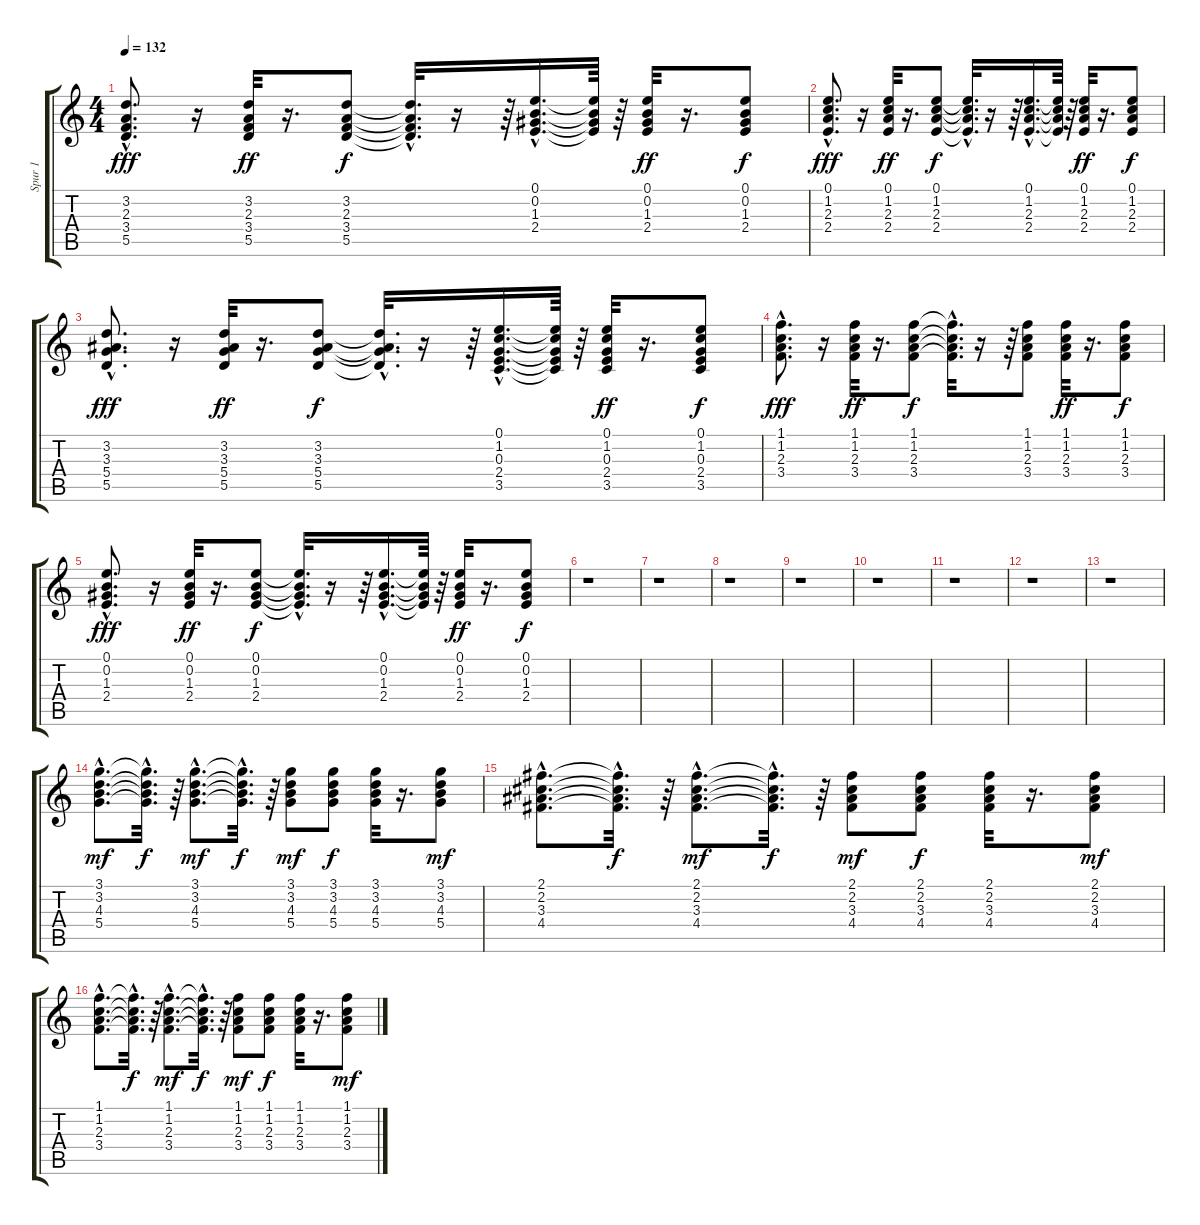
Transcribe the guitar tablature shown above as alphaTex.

\track ("Spur 1" "Spur 1") {instrument acousticguitarsteel}
\staff {score tabs}
\tuning (E4 B3 G3 D3 A2 E2) {hide}
\ts (4 4)
\tempo 132
\clef g2
\ks c
(3.2{hac} 2.3{hac} 3.4{hac} 5.5{hac}).8{d dy fff} r.16 (3.2 2.3 3.4 5.5).32{dy ff} r.16{d} (3.2 2.3 3.4 5.5).8{dy f} (3.2{hac t} 2.3{hac t} 3.4{hac t} 5.5{hac t}).32{d} r.16 r.64 (0.1{hac} 0.2{hac} 1.3{hac} 2.4{hac}).16{d} (0.1{t} 0.2{t} 1.3{t} 2.4{t}).64 r.64 (0.1 0.2 1.3 2.4).32{dy ff} r.16{d} (0.1 0.2 1.3 2.4).8{dy f} |
(0.1{hac} 1.2{hac} 2.3{hac} 2.4{hac}).8{d dy fff} r.16 (0.1 1.2 2.3 2.4).32{dy ff} r.16{d} (0.1 1.2 2.3 2.4).8{dy f} (0.1{hac t} 1.2{hac t} 2.3{hac t} 2.4{hac t}).32{d} r.16 r.64 (0.1{hac} 1.2{hac} 2.3{hac} 2.4{hac}).16{d} (0.1{t} 1.2{t} 2.3{t} 2.4{t}).64 r.64 (0.1 1.2 2.3 2.4).32{dy ff} r.16{d} (0.1 1.2 2.3 2.4).8{dy f} |
(3.2{hac} 3.3{hac} 5.4{hac} 5.5{hac}).8{d dy fff} r.16 (3.2 3.3 5.4 5.5).32{dy ff} r.16{d} (3.2 3.3 5.4 5.5).8{dy f} (3.2{hac t} 3.3{hac t} 5.4{hac t} 5.5{hac t}).32{d} r.16 r.64 (0.1{hac} 1.2{hac} 0.3{hac} 2.4{hac} 3.5{hac}).16{d} (0.1{t} 1.2{t} 0.3{t} 2.4{t} 3.5{t}).64 r.64 (0.1 1.2 0.3 2.4 3.5).32{dy ff} r.16{d} (0.1 1.2 0.3 2.4 3.5).8{dy f} |
(1.1{hac} 1.2{hac} 2.3{hac} 3.4{hac}).8{d dy fff} r.16 (1.1 1.2 2.3 3.4).32{dy ff} r.16{d} (1.1 1.2 2.3 3.4).8{dy f} (1.1{hac t} 1.2{hac t} 2.3{hac t} 3.4{hac t}).32{d} r.16 r.64 (1.1 1.2 2.3 3.4).8 (1.1 1.2 2.3 3.4).32{dy ff} r.16{d} (1.1 1.2 2.3 3.4).8{dy f} |
(0.1{hac} 0.2{hac} 1.3{hac} 2.4{hac}).8{d dy fff} r.16 (0.1 0.2 1.3 2.4).32{dy ff} r.16{d} (0.1 0.2 1.3 2.4).8{dy f} (0.1{hac t} 0.2{hac t} 1.3{hac t} 2.4{hac t}).32{d} r.16 r.64 (0.1{hac} 0.2{hac} 1.3{hac} 2.4{hac}).16{d} (0.1{t} 0.2{t} 1.3{t} 2.4{t}).64 r.64 (0.1 0.2 1.3 2.4).32{dy ff} r.16{d} (0.1 0.2 1.3 2.4).8{dy f} |
r.1 |
r.1 |
r.1 |
r.1 |
r.1 |
r.1 |
r.1 |
r.1 |
(3.1{hac} 3.2{hac} 4.3{hac} 5.4{hac}).8{d dy mf} (3.1{hac t} 3.2{hac t} 4.3{hac t} 5.4{hac t}).32{d dy f} r.64 (3.1{hac} 3.2{hac} 4.3{hac} 5.4{hac}).8{d dy mf} (3.1{hac t} 3.2{hac t} 4.3{hac t} 5.4{hac t}).32{d dy f} r.64 (3.1 3.2 4.3 5.4).8{dy mf} (3.1 3.2 4.3 5.4).8{dy f} (3.1 3.2 4.3 5.4).32 r.16{d} (3.1 3.2 4.3 5.4).8{dy mf} |
(2.1{hac} 2.2{hac} 3.3{hac} 4.4{hac}).8{d} (2.1{hac t} 2.2{hac t} 3.3{hac t} 4.4{hac t}).32{d dy f} r.64 (2.1{hac} 2.2{hac} 3.3{hac} 4.4{hac}).8{d dy mf} (2.1{hac t} 2.2{hac t} 3.3{hac t} 4.4{hac t}).32{d dy f} r.64 (2.1 2.2 3.3 4.4).8{dy mf} (2.1 2.2 3.3 4.4).8{dy f} (2.1 2.2 3.3 4.4).32 r.16{d} (2.1 2.2 3.3 4.4).8{dy mf} |
(1.1{hac} 1.2{hac} 2.3{hac} 3.4{hac}).8{d} (1.1{hac t} 1.2{hac t} 2.3{hac t} 3.4{hac t}).32{d dy f} r.64 (1.1{hac} 1.2{hac} 2.3{hac} 3.4{hac}).8{d dy mf} (1.1{hac t} 1.2{hac t} 2.3{hac t} 3.4{hac t}).32{d dy f} r.64 (1.1 1.2 2.3 3.4).8{dy mf} (1.1 1.2 2.3 3.4).8{dy f} (1.1 1.2 2.3 3.4).32 r.16{d} (1.1 1.2 2.3 3.4).8{dy mf}
